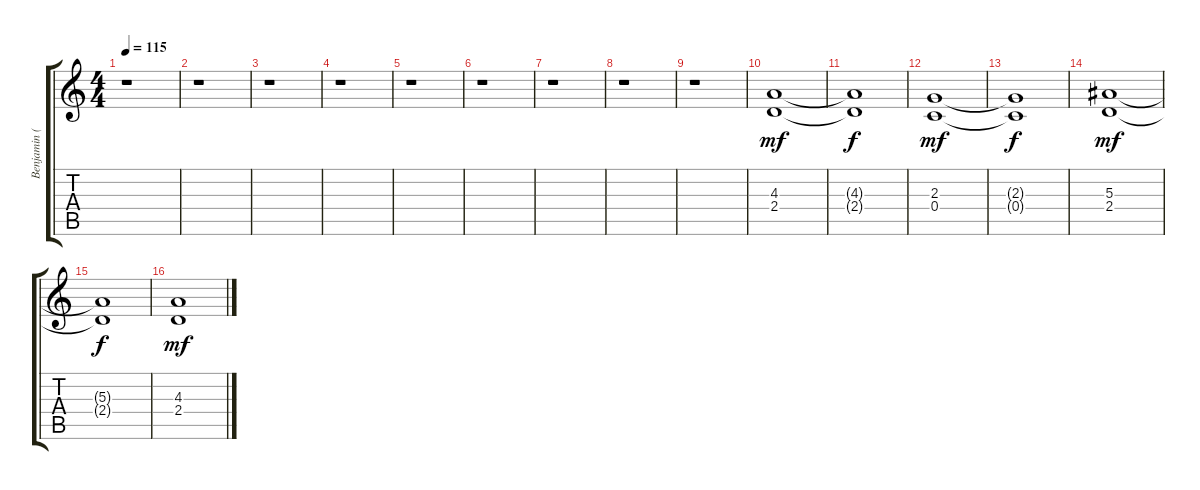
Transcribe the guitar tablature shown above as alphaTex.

\track ("Benjamin (KeybExtra)" "Benjamin (") {instrument stringensemble2}
\staff {score tabs}
\tuning (D5 A4 F4 C4 G3 D3) {hide}
\ts (4 4)
\tempo 115
\clef g2
\ks c
r.1{dy f} |
r.1 |
r.1 |
r.1 |
r.1 |
r.1 |
r.1 |
r.1 |
r.1 |
(4.3 2.4).1{dy mf} |
(4.3{t} 2.4{t}).1{dy f} |
(2.3 0.4).1{dy mf} |
(2.3{t} 0.4{t}).1{dy f} |
(5.3 2.4).1{dy mf} |
(5.3{t} 2.4{t}).1{dy f} |
(4.3 2.4).1{dy mf}
